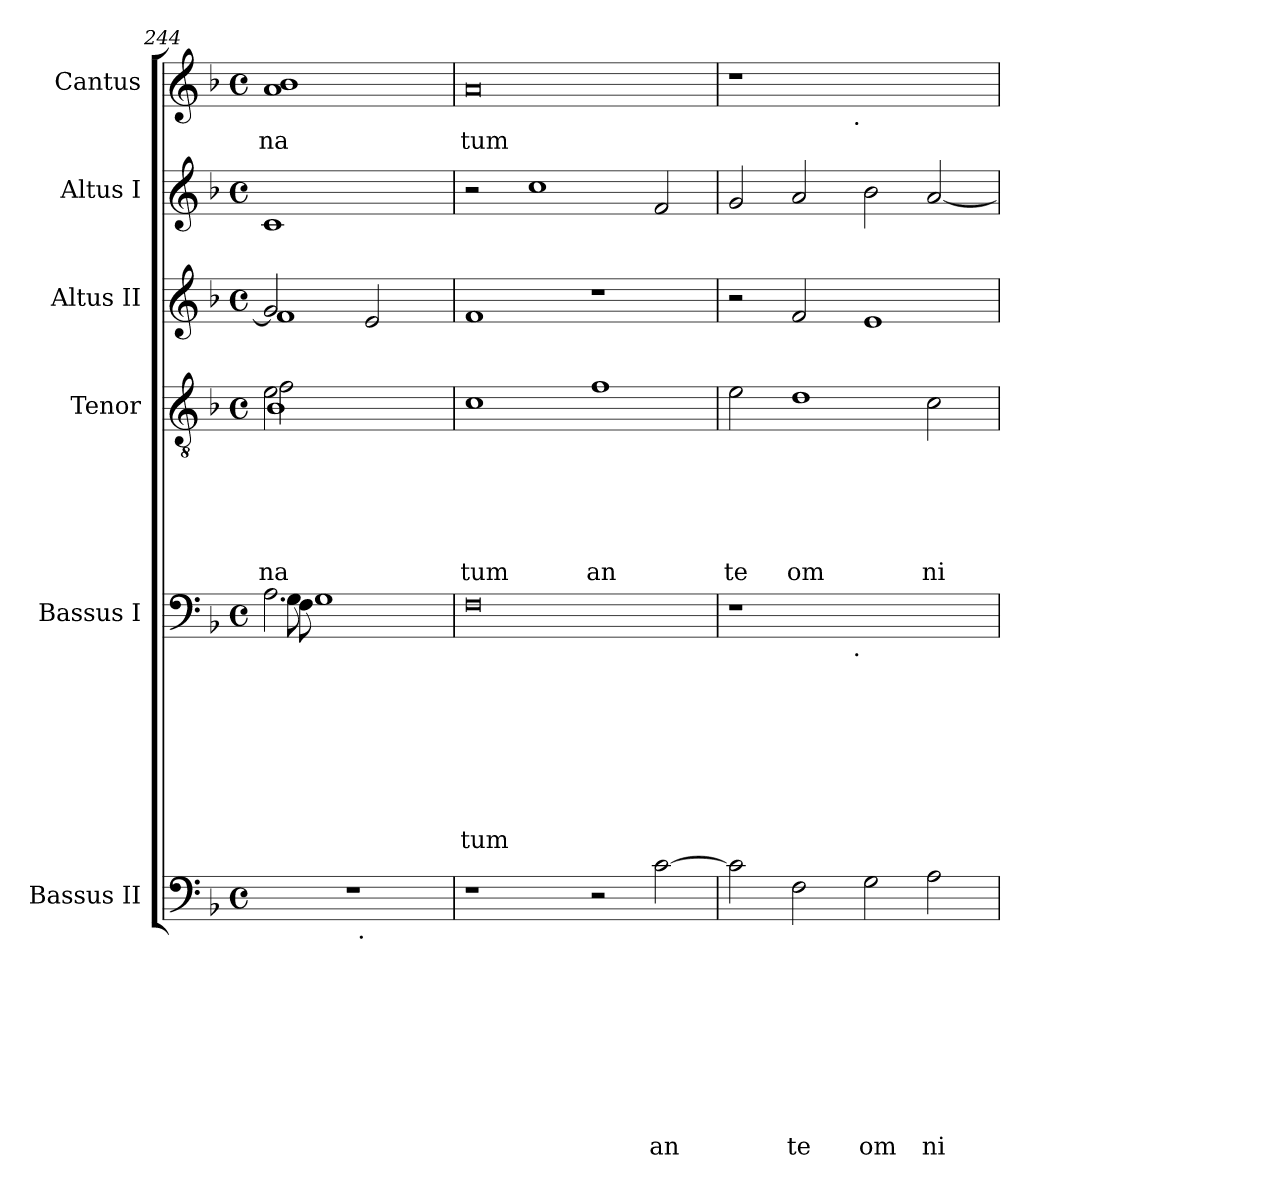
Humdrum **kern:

**kern	**text	**text	**text	**text	**text	**text	**text	**text	**text	**kern	**text	**text	**text	**text	**text	**text	**text	**text	**kern	**text	**text	**text	**text	**text	**text	**kern	**kern	**kern	**text
*part6	*part6	*part6	*part6	*part6	*part6	*part6	*part6	*part6	*part6	*part5	*part5	*part5	*part5	*part5	*part5	*part5	*part5	*part5	*part4	*part4	*part4	*part4	*part4	*part4	*part4	*part3	*part2	*part1	*part1
*staff6	*staff6	*staff6	*staff6	*staff6	*staff6	*staff6	*staff6	*staff6	*staff6	*staff5	*staff5	*staff5	*staff5	*staff5	*staff5	*staff5	*staff5	*staff5	*staff4	*staff4	*staff4	*staff4	*staff4	*staff4	*staff4	*staff3	*staff2	*staff1	*staff1
*I"Bassus II	*	*	*	*	*	*	*	*	*	*I"Bassus I	*	*	*	*	*	*	*	*	*I"Tenor	*	*	*	*	*	*	*I"Altus II	*I"Altus I	*I"Cantus	*
*I'B II	*	*	*	*	*	*	*	*	*	*I'B I	*	*	*	*	*	*	*	*	*I'T	*	*	*	*	*	*	*I'A II	*I'A I	*	*
*clefF4	*	*	*	*	*	*	*	*	*	*clefF4	*	*	*	*	*	*	*	*	*clefGv2	*	*	*	*	*	*	*clefG2	*clefG2	*clefG2	*
*k[b-]	*	*	*	*	*	*	*	*	*	*k[b-]	*	*	*	*	*	*	*	*	*k[b-]	*	*	*	*	*	*	*k[b-]	*k[b-]	*k[b-]	*
*F:	*	*	*	*	*	*	*	*	*	*F:	*	*	*	*	*	*	*	*	*F:	*	*	*	*	*	*	*F:	*F:	*F:	*
*M4/4	*	*	*	*	*	*	*	*	*	*M4/4	*	*	*	*	*	*	*	*	*M4/4	*	*	*	*	*	*	*M4/4	*M4/4	*M4/4	*
*met(c)	*	*	*	*	*	*	*	*	*	*met(c)	*	*	*	*	*	*	*	*	*met(c)	*	*	*	*	*	*	*met(c)	*met(c)	*met(c)	*
=244	=244	=244	=244	=244	=244	=244	=244	=244	=244	=244	=244	=244	=244	=244	=244	=244	=244	=244	=244	=244	=244	=244	=244	=244	=244	=244	=244	=244	=244
*	*	*	*	*	*	*	*	*	*	*^	*	*	*	*	*	*	*	*	*^	*	*	*	*	*	*	*	*	*	*
*	*	*	*	*	*	*	*	*	*	*	*^	*	*	*	*	*	*	*	*	*	*	*	*	*	*	*	*	*	*	*	*
*	*	*	*	*	*	*	*	*	*	*	*	*^	*	*	*	*	*	*	*	*	*	*	*	*	*	*	*	*	*	*	*	*
!	!	!	!	!	!	!	!	!	!	!	!	!	!	!	!	!	!	!	!	!	!	!	!	!	!	!	!	!	!LO:LY:b	!	!	!	!
*	*	*	*	*	*	*	*	*	*	*	*	*	*	*	*	*	*	*	*	*	*	*	*^	*	*	*	*	*	*	*	*	*	*
!	!	!	!	!	!	!	!	!	!	!	!	!	!	!	!	!	!	!	!	!	!	!	!	!	!	!	!	!	!	!LO:LY:b	!	!	!	!LO:LY:b
*^	*	*	*	*	*	*	*	*	*	*	*	*	*	*	*	*	*	*	*	*	*	*	*	*	*	*	*	*	*	*	*^	*	*	*
1r	4ryy	.	.	.	.	.	.	.	.	.	2.A\	8G\	8F\	1G	.	.	.	.	.	.	.	.	2e\	2f\	1B-	.	.	.	.	.	na	2g/]	1f	1c	1a 1b-	na
.	.	.	.	.	.	.	.	.	.	.	.	2..ryy	2..ryy	.	.	.	.	.	.	.	.	.	.	.	.	.	.	.	.	.	.	.	.	.	.	.
.	8...ryy	.	.	.	.	.	.	.	.	.	.	.	.	.	.	.	.	.	.	.	.	.	.	.	.	.	.	.	.	.	.	.	.	.	.	.
!	!LO:TX:b:t=.	!	!	!	!	!	!	!	!	!	!	!	!	!	!	!	!	!	!	!	!	!	!	!	!	!	!	!	!	!	!	!	!	!	!	!
.	2ryy	.	.	.	.	.	.	.	.	.	.	.	.	.	.	.	.	.	.	.	.	.	.	.	.	.	.	.	.	.	.	.	.	.	.	.
.	.	.	.	.	.	.	.	.	.	.	.	.	.	.	.	.	.	.	.	.	.	.	2ryy	2ryy	.	.	.	.	.	.	.	2e/	.	.	.	.
.	.	.	.	.	.	.	.	.	.	.	4ryy	.	.	.	.	.	.	.	.	.	.	.	.	.	.	.	.	.	.	.	.	.	.	.	.	.
.	64ryy	.	.	.	.	.	.	.	.	.	.	.	.	.	.	.	.	.	.	.	.	.	.	.	.	.	.	.	.	.	.	.	.	.	.	.
=245	=245	=245	=245	=245	=245	=245	=245	=245	=245	=245	=245	=245	=245	=245	=245	=245	=245	=245	=245	=245	=245	=245	=245	=245	=245	=245	=245	=245	=245	=245	=245	=245	=245	=245	=245	=245
!	!	!	!	!	!	!	!	!	!	!	!	!	!	!	!	!	!	!	!	!	!	!LO:LY:b	!	!	!	!	!	!	!	!	!LO:LY:b	!	!	!	!	!LO:LY:b
*v	*v	*	*	*	*	*	*	*	*	*	*	*	*	*	*	*	*	*	*	*	*	*	*v	*v	*v	*	*	*	*	*	*	*v	*v	*	*	*
*	*	*	*	*	*	*	*	*	*	*v	*v	*v	*v	*	*	*	*	*	*	*	*	*	*	*	*	*	*	*	*	*	*	*
1r	.	.	.	.	.	.	.	.	.	0F	.	.	.	.	.	.	.	tum	1c	.	.	.	.	.	tum	1f	2r	0a	tum
.	.	.	.	.	.	.	.	.	.	.	.	.	.	.	.	.	.	.	.	.	.	.	.	.	.	.	1cc	.	.
!	!	!	!	!	!	!	!	!	!	!	!	!	!	!	!	!	!	!	!	!	!	!	!	!	!LO:LY:b	!	!	!	!
2r	.	.	.	.	.	.	.	.	.	.	.	.	.	.	.	.	.	.	1f	.	.	.	.	.	an	1r	.	.	.
!	!	!	!	!	!	!	!	!	!LO:LY:b	!	!	!	!	!	!	!	!	!	!	!	!	!	!	!	!	!	!	!	!
[>2c\	.	.	.	.	.	.	.	.	an	.	.	.	.	.	.	.	.	.	.	.	.	.	.	.	.	.	2f/	.	.
=246	=246	=246	=246	=246	=246	=246	=246	=246	=246	=246	=246	=246	=246	=246	=246	=246	=246	=246	=246	=246	=246	=246	=246	=246	=246	=246	=246	=246	=246
!	!	!	!	!	!	!	!	!	!	!	!	!	!	!	!	!	!	!	!	!	!	!	!	!	!LO:LY:b	!	!	!	!
*	*	*	*	*	*	*	*	*	*	*^	*	*	*	*	*	*	*	*	*	*	*	*	*	*	*	*	*	*^	*
2c\]	.	.	.	.	.	.	.	.	.	1r	2ryy	.	.	.	.	.	.	.	.	2e\	.	.	.	.	.	te	2r	2g/	1r	2ryy	.
!	!	!	!	!	!	!	!	!	!LO:LY:b	!	!	!	!	!	!	!	!	!	!	!	!	!	!	!	!	!LO:LY:b	!	!	!	!	!
2F\	.	.	.	.	.	.	.	.	te	.	4...ryy	.	.	.	.	.	.	.	.	1d	.	.	.	.	.	om	2f/	2a/	.	4...ryy	.
!	!	!	!	!	!	!	!	!	!	!	!	!	!	!	!	!	!	!	!	!	!	!	!	!	!	!	!	!	!	!LO:TX:b:t=.	!
!	!	!	!	!	!	!	!	!	!	!	!LO:TX:b:t=.	!	!	!	!	!	!	!	!	!	!	!	!	!	!	!	!	!	!	!	!
.	.	.	.	.	.	.	.	.	.	.	1ryy	.	.	.	.	.	.	.	.	.	.	.	.	.	.	.	.	.	.	1ryy	.
!	!	!	!	!	!	!	!	!	!LO:LY:b	!	!	!	!	!	!	!	!	!	!	!	!	!	!	!	!	!	!	!	!	!	!
2G\	.	.	.	.	.	.	.	.	om	1ryy	.	.	.	.	.	.	.	.	.	.	.	.	.	.	.	.	1e	2b-\	1ryy	.	.
!	!	!	!	!	!	!	!	!	!LO:LY:b	!	!	!	!	!	!	!	!	!	!	!	!	!	!	!	!	!LO:LY:b	!	!	!	!	!
2A\	.	.	.	.	.	.	.	.	ni	.	.	.	.	.	.	.	.	.	.	2c\	.	.	.	.	.	ni	.	[<2a/	.	.	.
.	.	.	.	.	.	.	.	.	.	.	32ryy	.	.	.	.	.	.	.	.	.	.	.	.	.	.	.	.	.	.	32ryy	.
*	*	*	*	*	*	*	*	*	*	*v	*v	*	*	*	*	*	*	*	*	*	*	*	*	*	*	*	*	*	*v	*v	*
=	=	=	=	=	=	=	=	=	=	=	=	=	=	=	=	=	=	=	=	=	=	=	=	=	=	=	=	=	=
*-	*-	*-	*-	*-	*-	*-	*-	*-	*-	*-	*-	*-	*-	*-	*-	*-	*-	*-	*-	*-	*-	*-	*-	*-	*-	*-	*-	*-	*-
